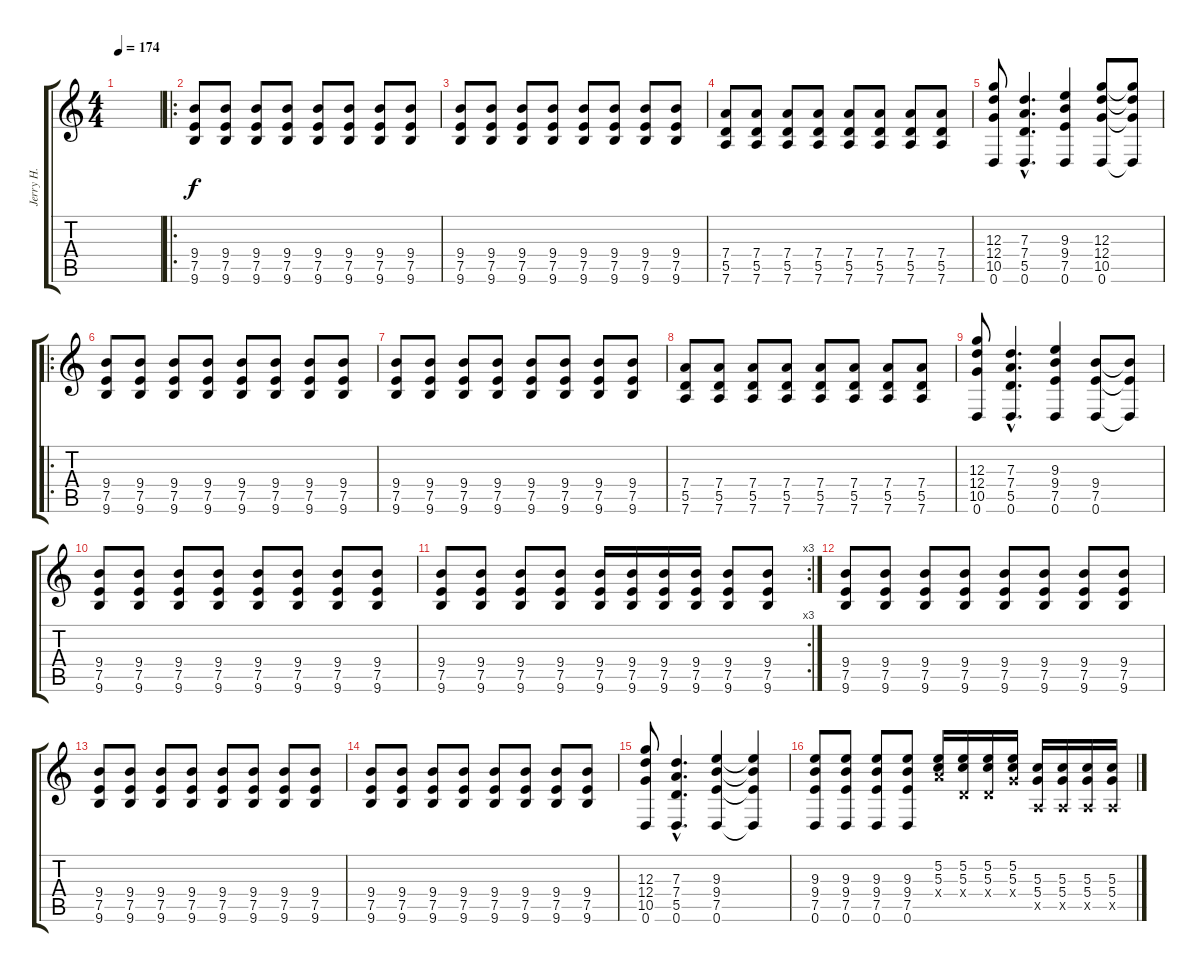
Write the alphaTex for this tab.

\track ("Jerry H." "Jerry H.") {instrument distortionguitar}
\staff {score tabs}
\tuning (E4 B3 G3 D3 A2 D2) {hide}
\ts (4 4)
\tempo 174
\clef g2
\ks c
|
\ro
(9.4 7.5 9.6).8 (9.4 7.5 9.6).8 (9.4 7.5 9.6).8 (9.4 7.5 9.6).8 (9.4 7.5 9.6).8 (9.4 7.5 9.6).8 (9.4 7.5 9.6).8 (9.4 7.5 9.6).8 |
(9.4 7.5 9.6).8 (9.4 7.5 9.6).8 (9.4 7.5 9.6).8 (9.4 7.5 9.6).8 (9.4 7.5 9.6).8 (9.4 7.5 9.6).8 (9.4 7.5 9.6).8 (9.4 7.5 9.6).8 |
(7.4 5.5 7.6).8 (7.4 5.5 7.6).8 (7.4 5.5 7.6).8 (7.4 5.5 7.6).8 (7.4 5.5 7.6).8 (7.4 5.5 7.6).8 (7.4 5.5 7.6).8 (7.4 5.5 7.6).8 |
(12.3 12.4 10.5 0.6).8 (7.3{hac} 7.4{hac} 5.5{hac} 0.6{hac}).4{d} (9.3 9.4 7.5 0.6).4 (12.3 12.4 10.5 0.6).8 (12.3{t} 12.4{t} 10.5{t} 0.6{t}).8 |
\ro
(9.4 7.5 9.6).8 (9.4 7.5 9.6).8 (9.4 7.5 9.6).8 (9.4 7.5 9.6).8 (9.4 7.5 9.6).8 (9.4 7.5 9.6).8 (9.4 7.5 9.6).8 (9.4 7.5 9.6).8 |
(9.4 7.5 9.6).8 (9.4 7.5 9.6).8 (9.4 7.5 9.6).8 (9.4 7.5 9.6).8 (9.4 7.5 9.6).8 (9.4 7.5 9.6).8 (9.4 7.5 9.6).8 (9.4 7.5 9.6).8 |
(7.4 5.5 7.6).8 (7.4 5.5 7.6).8 (7.4 5.5 7.6).8 (7.4 5.5 7.6).8 (7.4 5.5 7.6).8 (7.4 5.5 7.6).8 (7.4 5.5 7.6).8 (7.4 5.5 7.6).8 |
(12.3 12.4 10.5 0.6).8 (7.3{hac} 7.4{hac} 5.5{hac} 0.6{hac}).4{d} (9.3 9.4 7.5 0.6).4 (9.4 7.5 0.6).8 (9.4{t} 7.5{t} 0.6{t}).8 |
(9.4 7.5 9.6).8 (9.4 7.5 9.6).8 (9.4 7.5 9.6).8 (9.4 7.5 9.6).8 (9.4 7.5 9.6).8 (9.4 7.5 9.6).8 (9.4 7.5 9.6).8 (9.4 7.5 9.6).8 |
\rc 3
(9.4 7.5 9.6).8 (9.4 7.5 9.6).8 (9.4 7.5 9.6).8 (9.4 7.5 9.6).8 (9.4 7.5 9.6).16 (9.4 7.5 9.6).16 (9.4 7.5 9.6).16 (9.4 7.5 9.6).16 (9.4 7.5 9.6).8 (9.4 7.5 9.6).8 |
(9.4 7.5 9.6).8 (9.4 7.5 9.6).8 (9.4 7.5 9.6).8 (9.4 7.5 9.6).8 (9.4 7.5 9.6).8 (9.4 7.5 9.6).8 (9.4 7.5 9.6).8 (9.4 7.5 9.6).8 |
(9.4 7.5 9.6).8 (9.4 7.5 9.6).8 (9.4 7.5 9.6).8 (9.4 7.5 9.6).8 (9.4 7.5 9.6).8 (9.4 7.5 9.6).8 (9.4 7.5 9.6).8 (9.4 7.5 9.6).8 |
(9.4 7.5 9.6).8 (9.4 7.5 9.6).8 (9.4 7.5 9.6).8 (9.4 7.5 9.6).8 (9.4 7.5 9.6).8 (9.4 7.5 9.6).8 (9.4 7.5 9.6).8 (9.4 7.5 9.6).8 |
(12.3 12.4 10.5 0.6).8 (7.3{hac} 7.4{hac} 5.5{hac} 0.6{hac}).4{d} (9.3 9.4 7.5 0.6).4 (9.3{t} 9.4{t} 7.5{t} 0.6{t}).4 |
(9.3 9.4 7.5 0.6).8 (9.3 9.4 7.5 0.6).8 (9.3 9.4 7.5 0.6).8 (9.3 9.4 7.5 0.6).8 (5.2 5.3 7.4{x}).16 (5.2 5.3 0.4{x}).16 (5.2 5.3 0.4{x}).16 (5.2 5.3 5.4{x}).16 (5.3 5.4 0.5{x}).16 (5.3 5.4 0.5{x}).16 (5.3 5.4 0.5{x}).16 (5.3 5.4 0.5{x}).16
